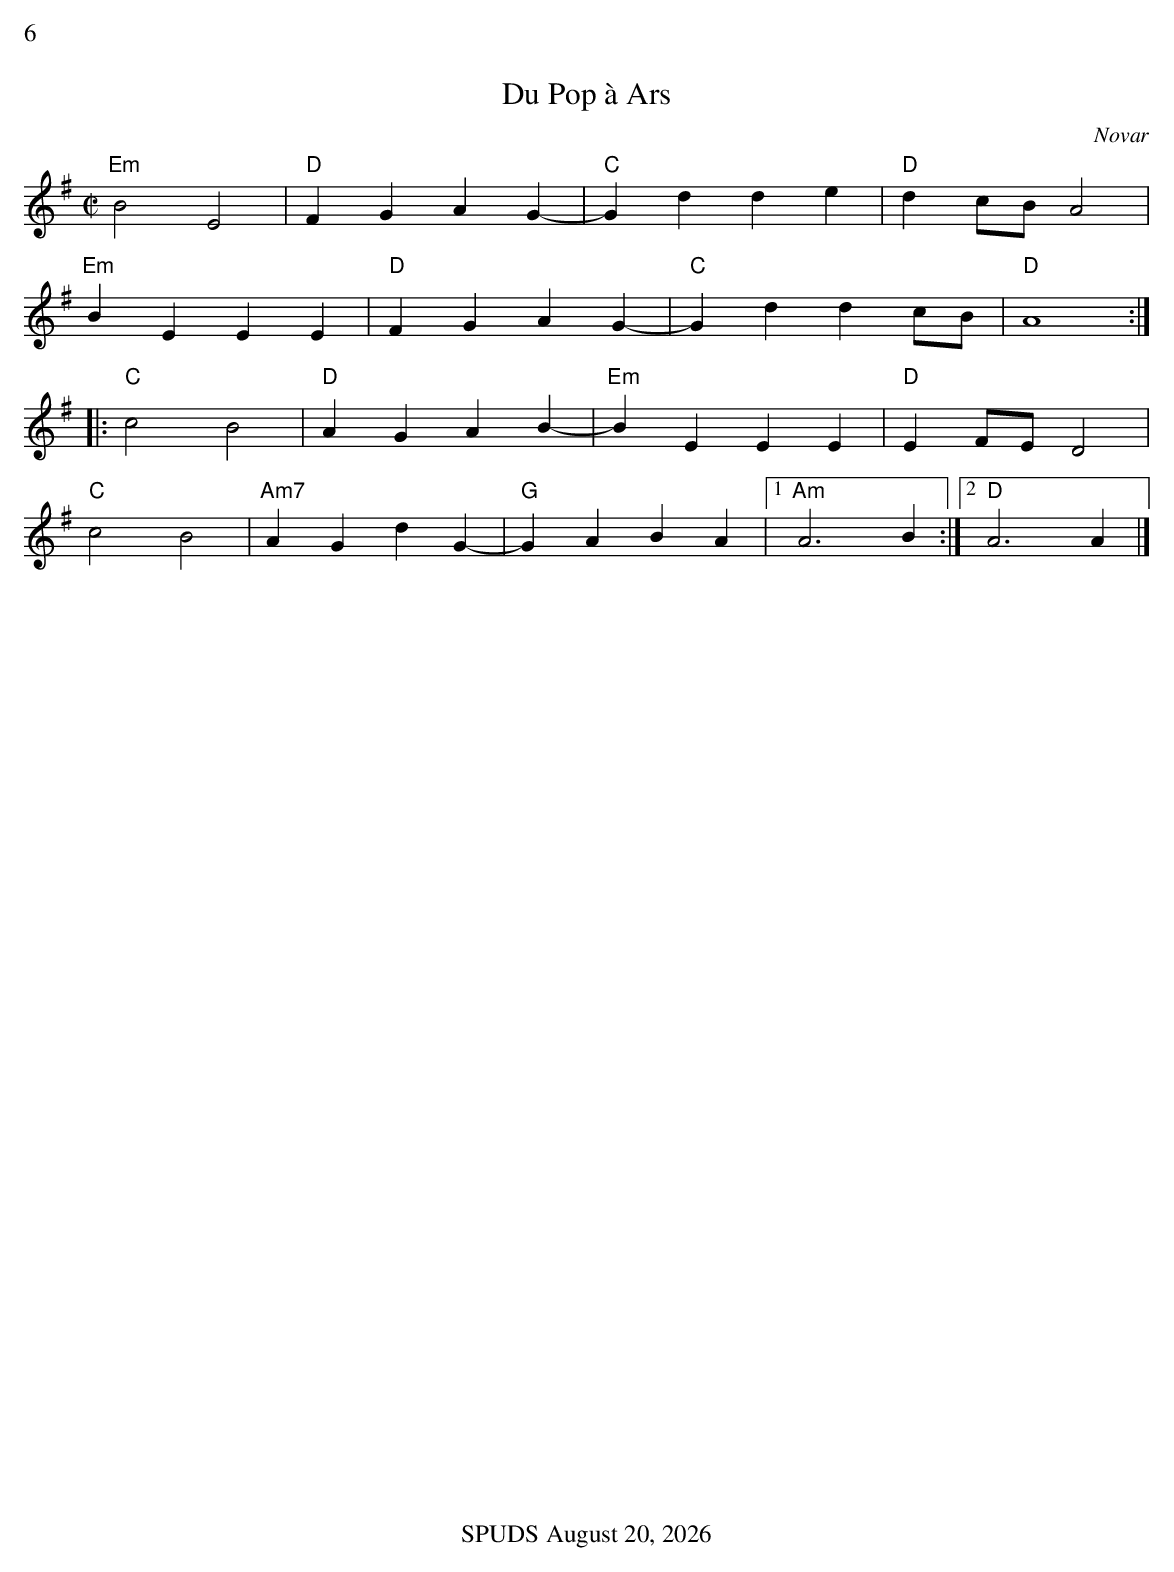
X:1
%%text 6
T:Du Pop à Ars
C:Novar
M:C|
L:1/8
K:G
"Em"B4E4|"D"F2G2A2G2-|"C"G2d2d2e2|"D"d2cBA4|
"Em"B2E2E2E2|"D"F2G2A2G2-|"C"G2d2d2cB|"D"A8:|
|:"C"c4B4|"D"A2G2A2B2-|"Em"B2E2E2E2|"D"E2FED4|
"C"c4B4|"Am7"A2G2d2G2-|"G"G2A2B2A2|1"Am"A6B2:|2 "D"A6 A2|]
